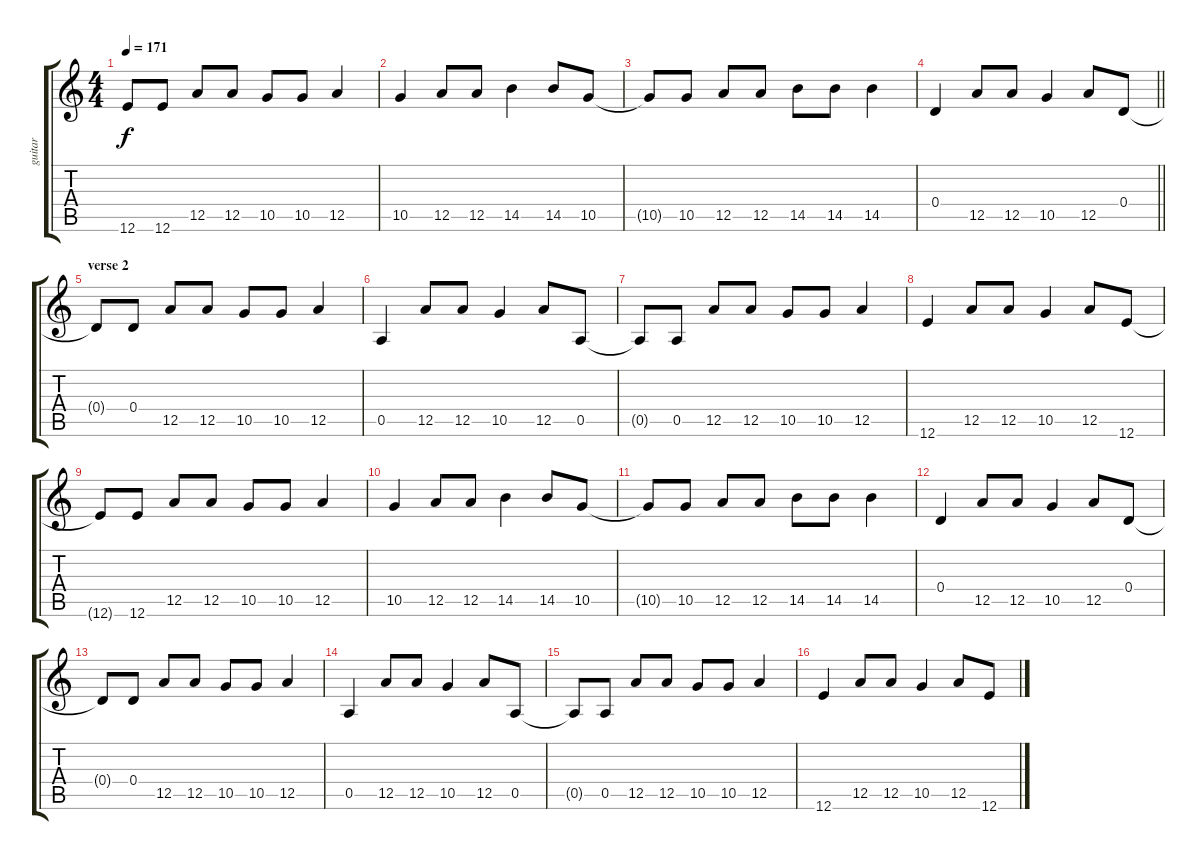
\track ("guitar " "guitar ") {instrument electricguitarjazz}
\staff {score tabs}
\tuning (E4 B3 G3 D3 A2 E2) {hide}
\ts (4 4)
\tempo 171
\clef g2
\ks c
12.6{t}.8{dy f} 12.6.8 12.5.8 12.5.8 10.5.8 10.5.8 12.5.4 |
10.5.4 12.5.8 12.5.8 14.5.4 14.5.8 10.5.8 |
10.5{t}.8 10.5.8 12.5.8 12.5.8 14.5.8 14.5.8 14.5.4 |
\barLineRight lightlight
0.4.4 12.5.8 12.5.8 10.5.4 12.5.8 0.4.8 |
\section ("" "verse 2")
0.4{t}.8 0.4.8 12.5.8 12.5.8 10.5.8 10.5.8 12.5.4 |
0.5.4 12.5.8 12.5.8 10.5.4 12.5.8 0.5.8 |
0.5{t}.8 0.5.8 12.5.8 12.5.8 10.5.8 10.5.8 12.5.4 |
12.6.4 12.5.8 12.5.8 10.5.4 12.5.8 12.6.8 |
12.6{t}.8 12.6.8 12.5.8 12.5.8 10.5.8 10.5.8 12.5.4 |
10.5.4 12.5.8 12.5.8 14.5.4 14.5.8 10.5.8 |
10.5{t}.8 10.5.8 12.5.8 12.5.8 14.5.8 14.5.8 14.5.4 |
0.4.4 12.5.8 12.5.8 10.5.4 12.5.8 0.4.8 |
0.4{t}.8 0.4.8 12.5.8 12.5.8 10.5.8 10.5.8 12.5.4 |
0.5.4 12.5.8 12.5.8 10.5.4 12.5.8 0.5.8 |
0.5{t}.8 0.5.8 12.5.8 12.5.8 10.5.8 10.5.8 12.5.4 |
12.6.4 12.5.8 12.5.8 10.5.4 12.5.8 12.6.8
